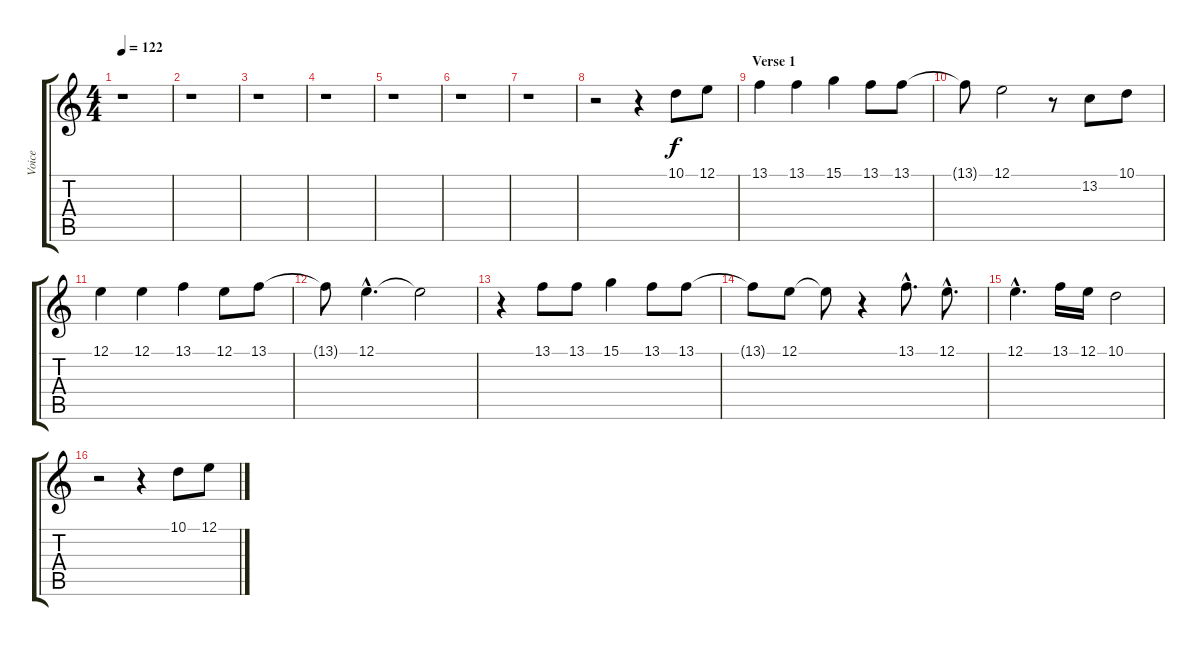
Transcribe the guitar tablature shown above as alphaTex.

\track ("Voice" "Voice") {instrument frenchhorn}
\staff {score tabs}
\tuning (E4 B3 G3 D3 A2 E2) {hide}
\ts (4 4)
\tempo 122
\clef g2
\ks c
r.1{dy f instrument frenchhorn} |
r.1 |
r.1 |
r.1 |
r.1 |
r.1 |
r.1 |
r.2 r.4 10.1.8 12.1.8 |
\section ("" "Verse 1")
13.1.4 13.1.4 15.1.4 13.1.8 13.1.8 |
13.1{t}.8 12.1.2 r.8 13.2.8 10.1.8 |
12.1.4 12.1.4 13.1.4 12.1.8 13.1.8 |
13.1{t}.8 12.1{hac}.4{d} 12.1{t}.2 |
r.4 13.1.8 13.1.8 15.1.4 13.1.8 13.1.8 |
13.1{t}.8 12.1.8 12.1{t}.8 r.4 13.1{hac}.8{d} 12.1{hac}.8{d} |
12.1{hac}.4{d} 13.1.16 12.1.16 10.1.2 |
r.2 r.4 10.1.8 12.1.8
